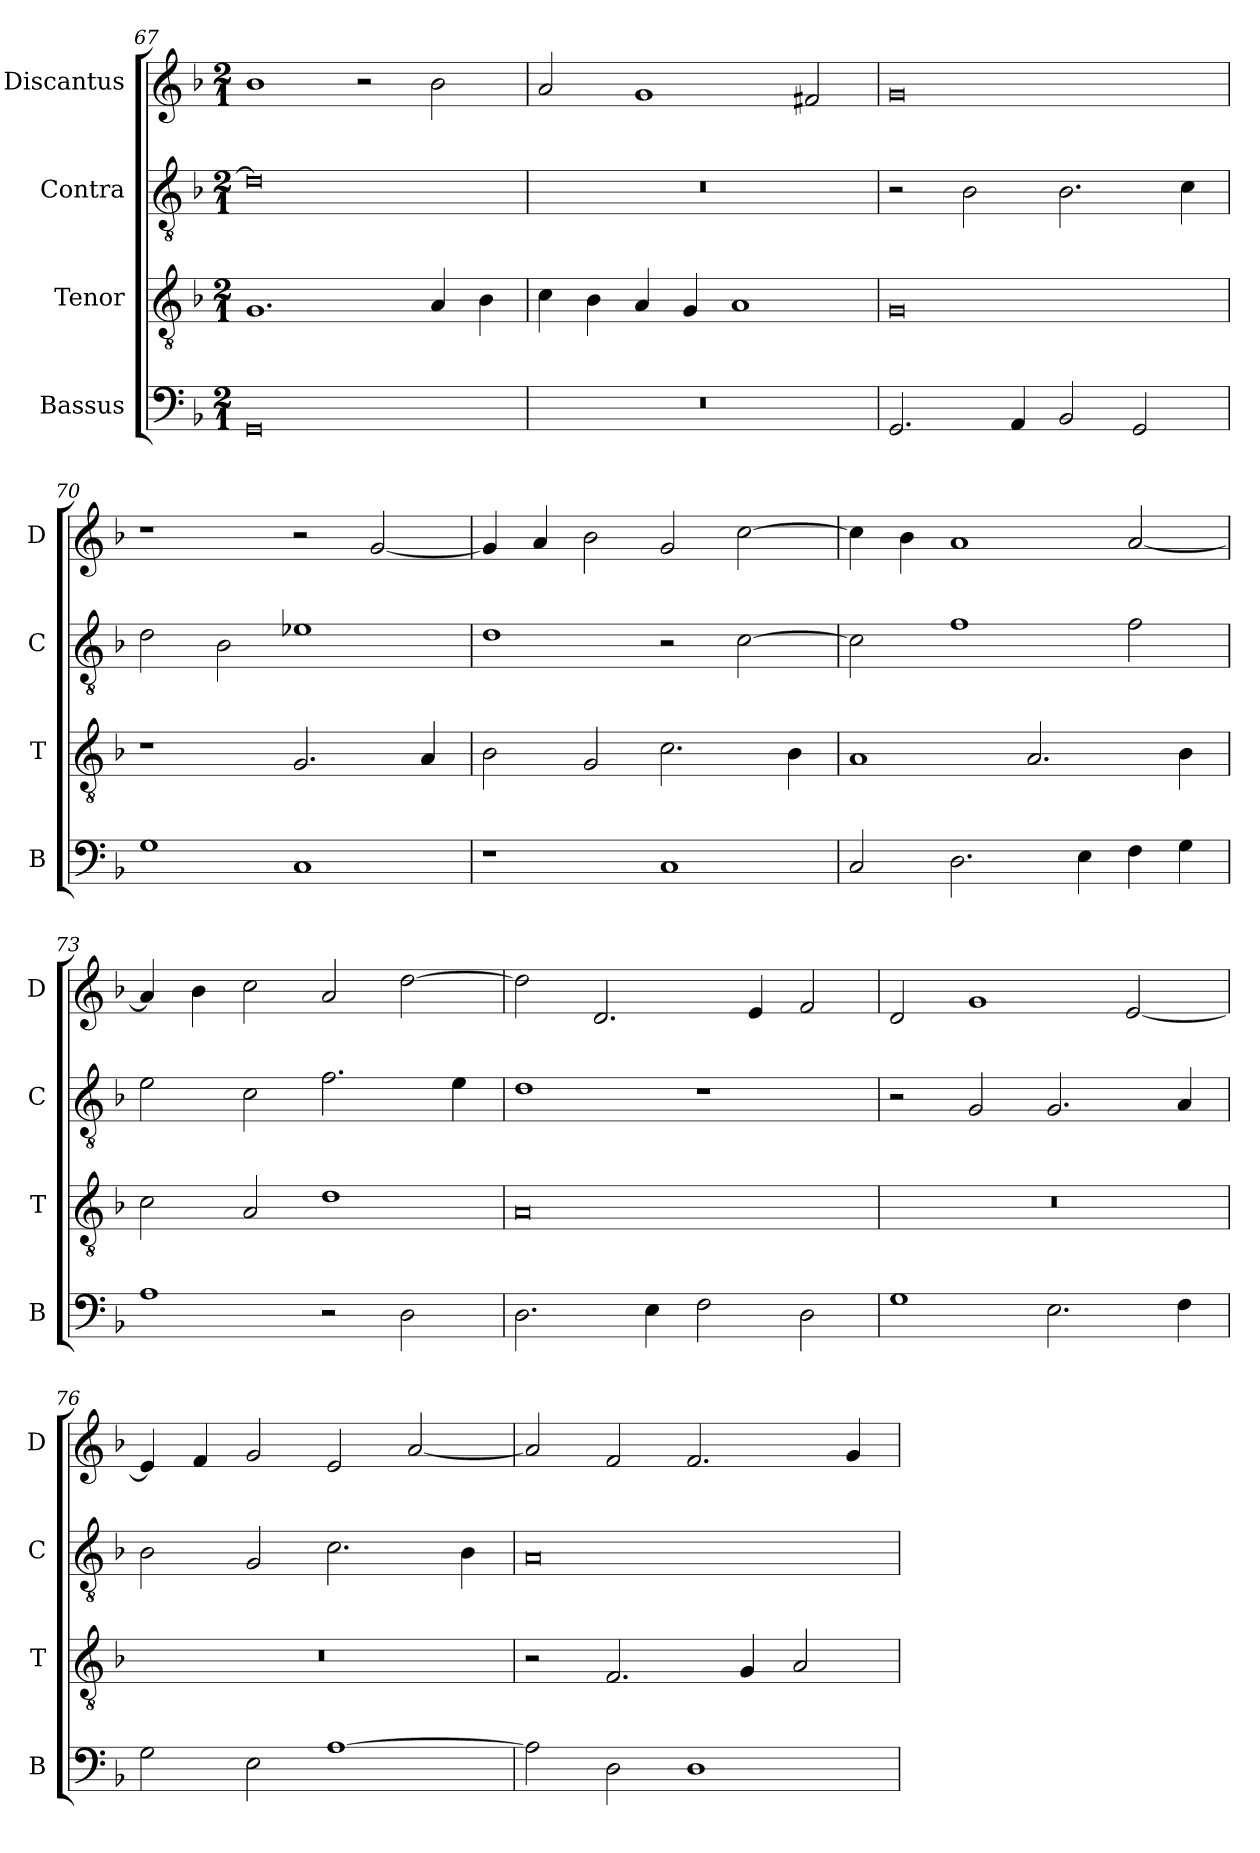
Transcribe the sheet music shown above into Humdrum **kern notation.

**kern	**kern	**kern	**kern
*part4	*part3	*part2	*part1
*staff4	*staff3	*staff2	*staff1
*I"Bassus	*I"Tenor	*I"Contra	*I"Discantus
*I'B	*I'T	*I'C	*I'D
*clefF4	*clefGv2	*clefGv2	*clefG2
*k[b-]	*k[b-]	*k[b-]	*k[b-]
*M2/1	*M2/1	*M2/1	*M2/1
=67	=67	=67	=67
0GG	1.G	0d]	1b-
.	.	.	2r
.	4A/	.	2b-\
.	4B-\	.	.
=68	=68	=68	=68
0r	4c\	0r	2a/
.	4B-\	.	.
.	4A/	.	1g
.	4G/	.	.
.	1A	.	.
.	.	.	2f#X/
=69	=69	=69	=69
2.GG/	0G	2r	0g
.	.	2B-\	.
4AA/	.	.	.
2BB-/	.	2.B-\	.
2GG/	.	.	.
.	.	4c\	.
=70	=70	=70	=70
1G	1r	2d\	1r
.	.	2B-\	.
1C	2.G/	1e-X	2r
.	.	.	[2g/
.	4A/	.	.
=71	=71	=71	=71
1r	2B-\	1d	4g/]
.	.	.	4a/
.	2G/	.	2b-\
1C	2.c\	2r	2g/
.	.	[2c\	[2cc\
.	4B-\	.	.
=72	=72	=72	=72
2C/	1A	2c\]	4cc\]
.	.	.	4b-\
2.D\	.	1f	1a
.	2.A/	.	.
4E\	.	.	.
4F\	.	2f\	[2a/
4G\	4B-\	.	.
=73	=73	=73	=73
1A	2c\	2e\	4a/]
.	.	.	4b-\
.	2A/	2c\	2cc\
2r	1d	2.f\	2a/
2D\	.	.	[2dd\
.	.	4e\	.
=74	=74	=74	=74
2.D\	0A	1d	2dd\]
.	.	.	2.d/
4E\	.	.	.
2F\	.	1r	.
.	.	.	4e/
2D\	.	.	2f/
=75	=75	=75	=75
1G	0r	2r	2d/
.	.	2G/	1g
2.E\	.	2.G/	.
.	.	.	[2e/
4F\	.	4A/	.
=76	=76	=76	=76
2G\	0r	2B-\	4e/]
.	.	.	4f/
2E\	.	2G/	2g/
[1A	.	2.c\	2e/
.	.	.	[2a/
.	.	4B-\	.
=77	=77	=77	=77
2A\]	2r	0A	2a/]
2D\	2.F/	.	2f/
1D	.	.	2.f/
.	4G/	.	.
.	2A/	.	.
.	.	.	4g/
=	=	=	=
*-	*-	*-	*-
